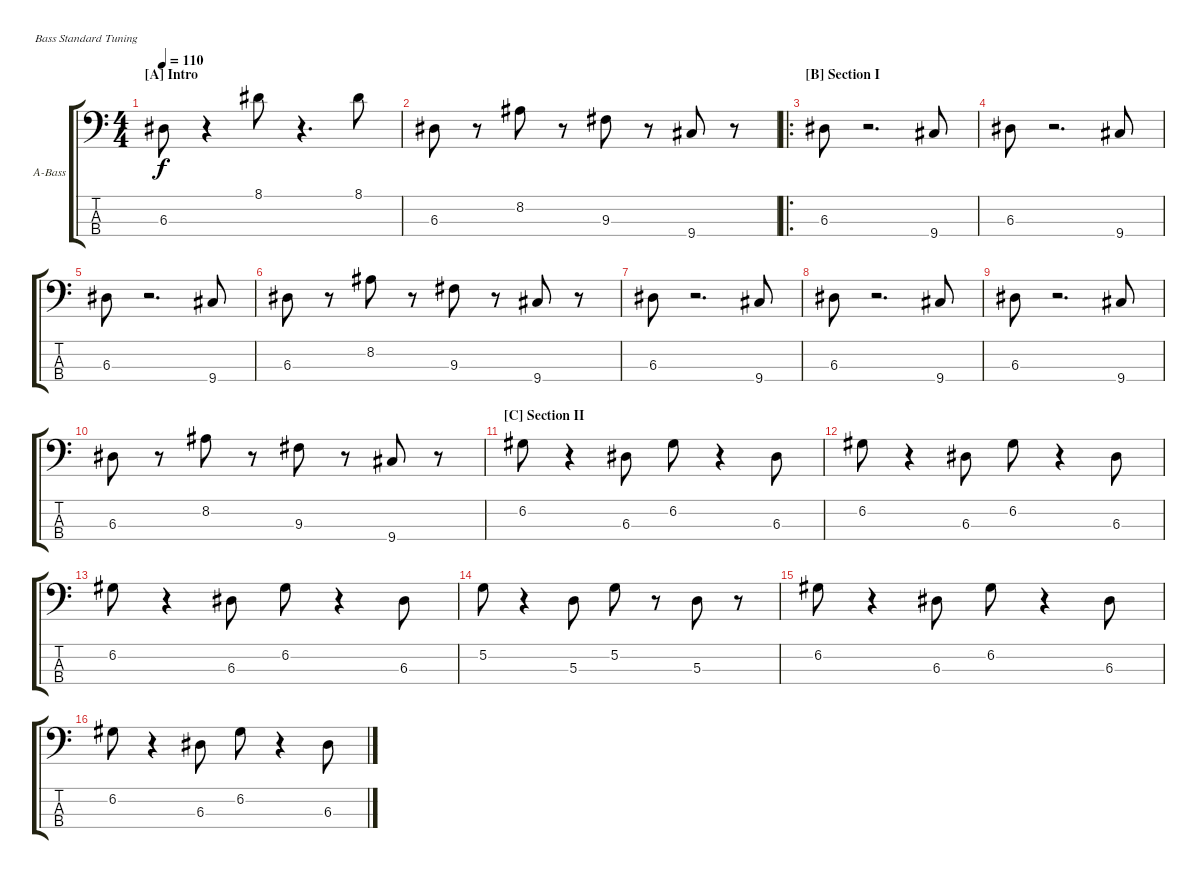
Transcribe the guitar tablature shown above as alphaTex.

\defaultSystemsLayout 4
\bracketExtendMode groupsimilarinstruments
\firstSystemTrackNameOrientation horizontal
\otherSystemsTrackNameOrientation horizontal
\track ("Acoustic Bass" "A-Bass") {instrument acousticbass}
\staff {score tabs}
\tuning (G2 D2 A1 E1)
\ts (4 4)
\section ("A" "Intro")
\tempo 110
\clef f4
\ks c
6.3.8{dy f instrument acousticbass} r.4 8.1.8 r.4{d} 8.1.8 |
6.3.8 r.8 8.2.8 r.8 9.3.8 r.8 9.4.8 r.8 |
\ro
\section ("B" "Section I")
6.3.8 r.2{d} 9.4.8 |
6.3.8 r.2{d} 9.4.8 |
6.3.8 r.2{d} 9.4.8 |
6.3.8 r.8 8.2.8 r.8 9.3.8 r.8 9.4.8 r.8 |
6.3.8 r.2{d} 9.4.8 |
6.3.8 r.2{d} 9.4.8 |
6.3.8 r.2{d} 9.4.8 |
6.3.8 r.8 8.2.8 r.8 9.3.8 r.8 9.4.8 r.8 |
\section ("C" "Section II")
6.2.8 r.4 6.3.8 6.2.8 r.4 6.3.8 |
6.2.8 r.4 6.3.8 6.2.8 r.4 6.3.8 |
6.2.8 r.4 6.3.8 6.2.8 r.4 6.3.8 |
5.2.8 r.4 5.3.8 5.2.8 r.8 5.3.8 r.8 |
6.2.8 r.4 6.3.8 6.2.8 r.4 6.3.8 |
6.2.8 r.4 6.3.8 6.2.8 r.4 6.3.8
